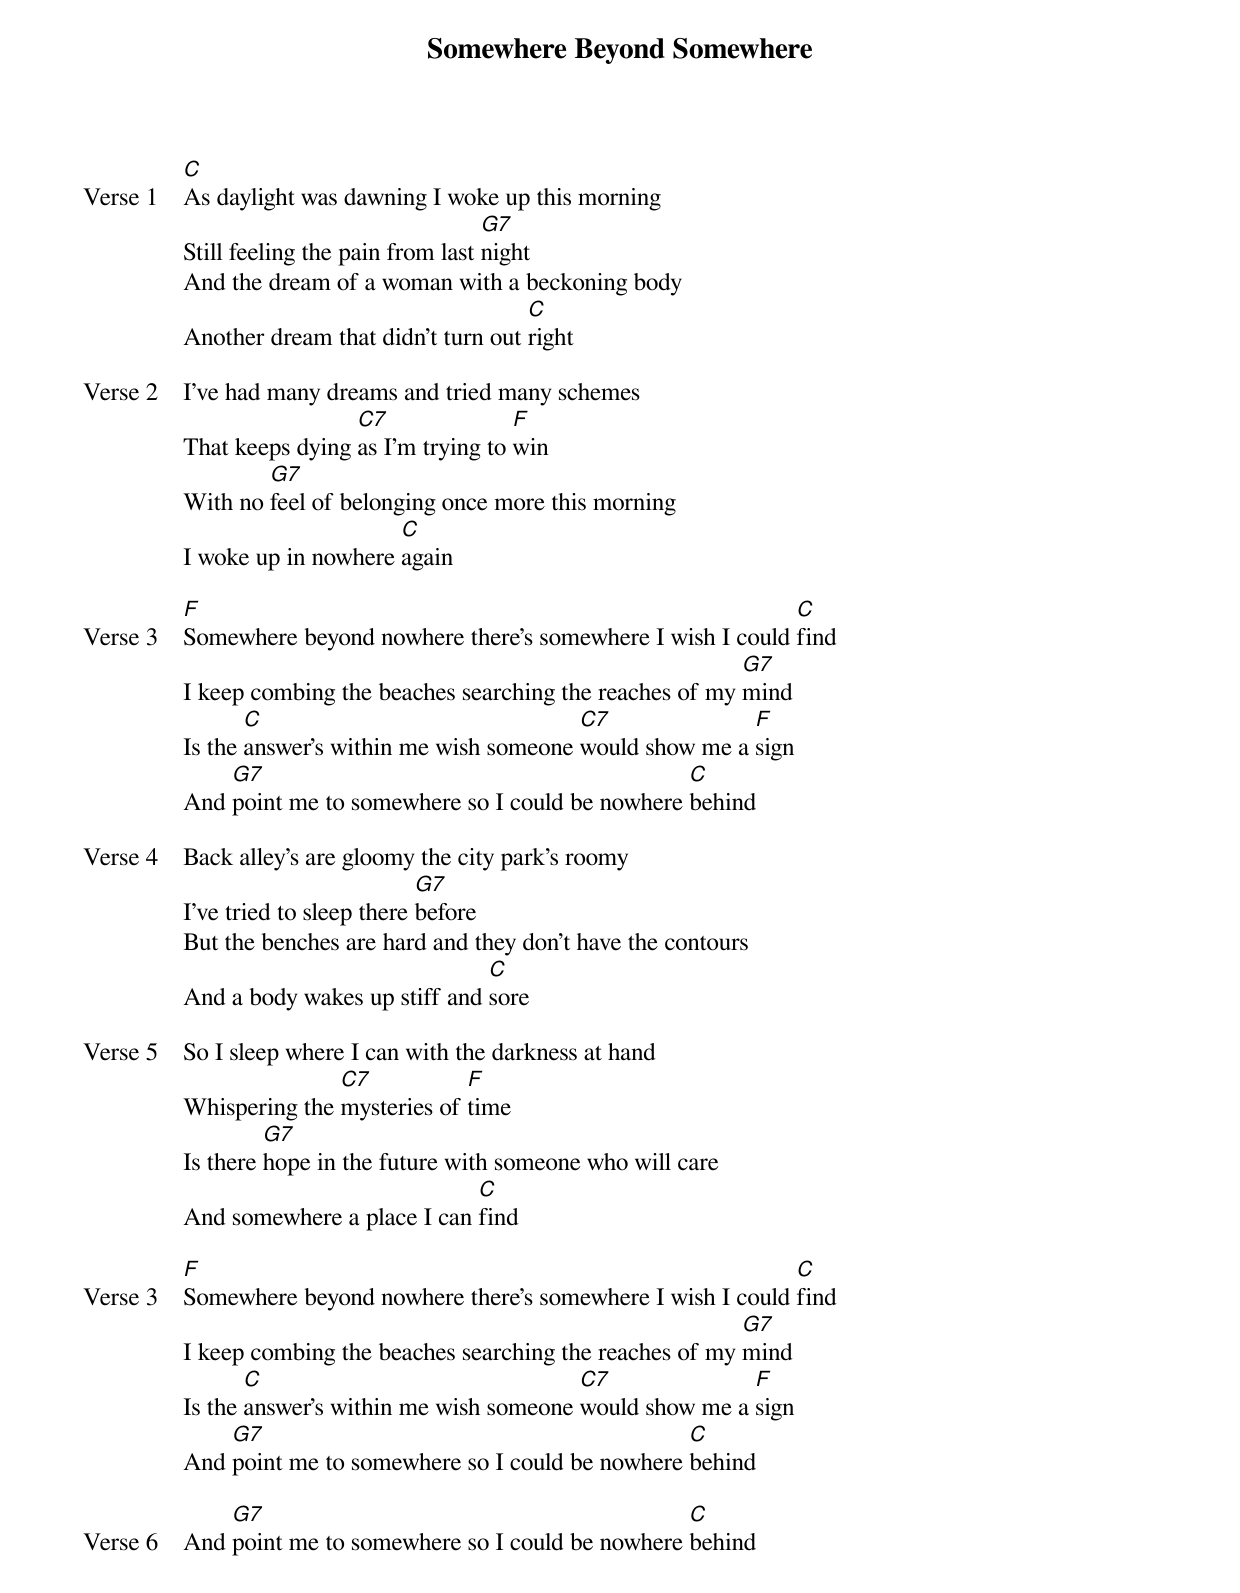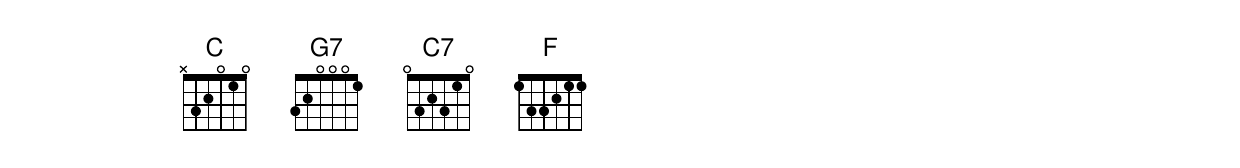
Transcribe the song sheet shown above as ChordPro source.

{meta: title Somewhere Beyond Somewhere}
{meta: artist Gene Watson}
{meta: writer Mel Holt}

{start_of_verse: Verse 1}
[C]As daylight was dawning I woke up this morning
Still feeling the pain from last [G7]night
And the dream of a woman with a beckoning body
Another dream that didn’t turn out [C]right
{end_of_verse}

{start_of_verse: Verse 2}
I’ve had many dreams and tried many schemes
That keeps dying [C7]as I’m trying to [F]win
With no [G7]feel of belonging once more this morning
I woke up in nowhere [C]again
{end_of_verse}

{start_of_verse: Verse 3}
[F]Somewhere beyond nowhere there’s somewhere I wish I could [C]find
I keep combing the beaches searching the reaches of my [G7]mind
Is the [C]answer’s within me wish someone [C7]would show me a [F]sign
And [G7]point me to somewhere so I could be nowhere [C]behind
{end_of_verse}

{start_of_verse: Verse 4}
Back alley’s are gloomy the city park’s roomy
I’ve tried to sleep there [G7]before
But the benches are hard and they don’t have the contours
And a body wakes up stiff and [C]sore
{end_of_verse}

{start_of_verse: Verse 5}
So I sleep where I can with the darkness at hand
Whispering the [C7]mysteries of [F]time
Is there [G7]hope in the future with someone who will care
And somewhere a place I can [C]find
{end_of_verse}

{start_of_verse: Verse 3}
[F]Somewhere beyond nowhere there’s somewhere I wish I could [C]find
I keep combing the beaches searching the reaches of my [G7]mind
Is the [C]answer’s within me wish someone [C7]would show me a [F]sign
And [G7]point me to somewhere so I could be nowhere [C]behind
{end_of_verse}

{start_of_verse: Verse 6}
And [G7]point me to somewhere so I could be nowhere [C]behind
{end_of_verse}
